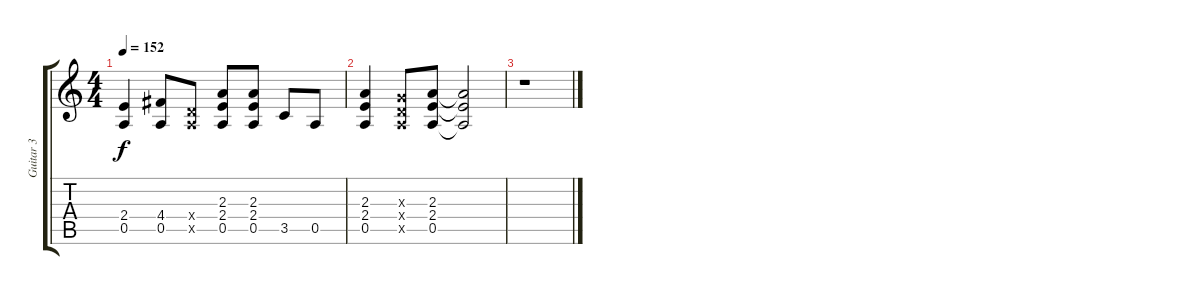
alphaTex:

\track ("Guitar 3" "Guitar 3") {instrument overdrivenguitar}
\staff {score tabs}
\tuning (E4 B3 G3 D3 A2 E2) {hide}
\ts (4 4)
\tempo 152
\clef g2
\ks c
(2.4 0.5).4{dy f} (4.4 0.5).8 (0.4{x} 0.5{x}).8 (2.3 2.4 0.5).8 (2.3 2.4 0.5).8 3.5.8 0.5.8 |
(2.3 2.4 0.5).4 (0.3{x} 0.4{x} 0.5{x}).8 (2.3 2.4 0.5).8 (2.3{t} 2.4{t} 0.5{t}).2 |
r.1
